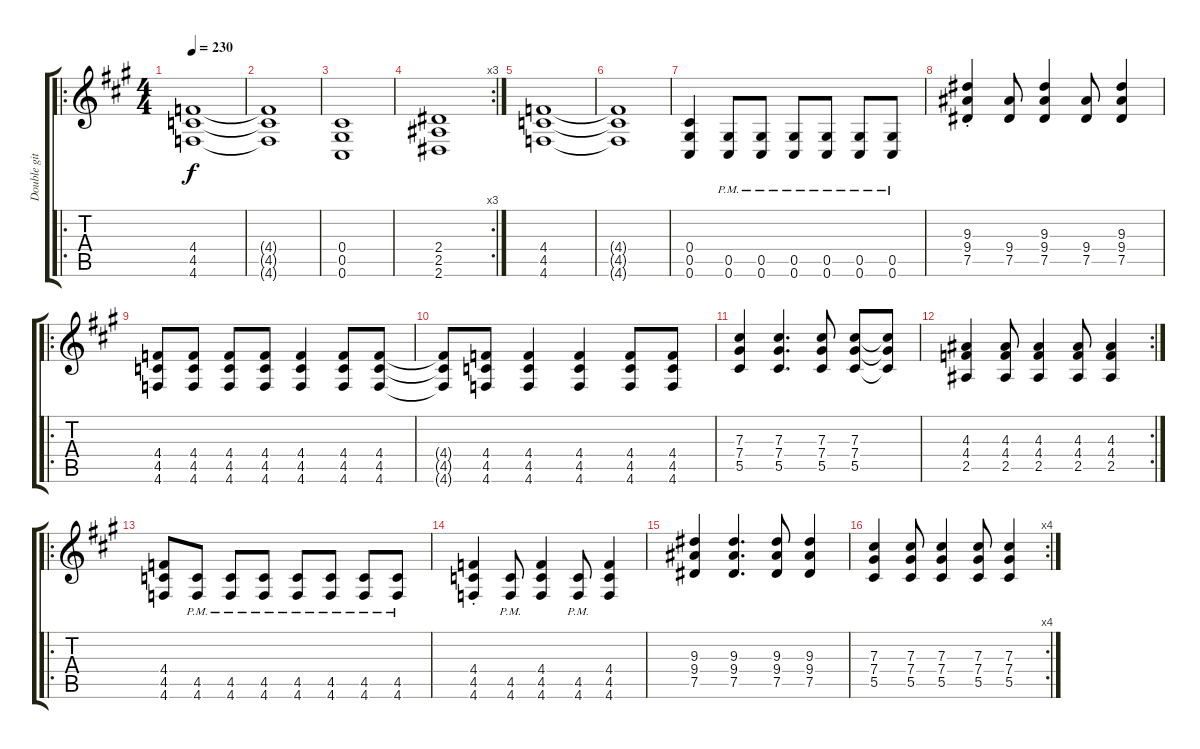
\track ("Double git.1" "Double git") {instrument distortionguitar}
\staff {score tabs}
\tuning (Eb4 Bb3 Gb3 Db3 Ab2 Db2) {hide}
\ro
\ts (4 4)
\tempo 230
\clef g2
\ks a
(4.4 4.5 4.6).1{dy f} |
(4.4{t} 4.5{t} 4.6{t}).1 |
(0.4 0.5 0.6).1 |
\rc 3
(2.4 2.5 2.6).1 |
(4.4 4.5 4.6).1 |
(4.4{t} 4.5{t} 4.6{t}).1 |
(0.4 0.5 0.6).4 (0.5{pm} 0.6{pm}).8 (0.5{pm} 0.6{pm}).8 (0.5{pm} 0.6{pm}).8 (0.5{pm} 0.6{pm}).8 (0.5{pm} 0.6{pm}).8 (0.5{pm} 0.6{pm}).8 |
(9.3{st} 9.4{st} 7.5{st}).4 (9.4 7.5).8 (9.3 9.4 7.5).4 (9.4 7.5).8 (9.3 9.4 7.5).4 |
\ro
(4.4 4.5 4.6).8 (4.4 4.5 4.6).8 (4.4 4.5 4.6).8 (4.4 4.5 4.6).8 (4.4 4.5 4.6).4 (4.4 4.5 4.6).8 (4.4 4.5 4.6).8 |
(4.4{t} 4.5{t} 4.6{t}).8 (4.4 4.5 4.6).8 (4.4 4.5 4.6).4 (4.4 4.5 4.6).4 (4.4 4.5 4.6).8 (4.4 4.5 4.6).8 |
(7.3 7.4 5.5).4 (7.3 7.4 5.5).4{d} (7.3 7.4 5.5).8 (7.3 7.4 5.5).8 (7.3{t} 7.4{t} 5.5{t}).8 |
\rc 2
(4.3 4.4 2.5).4 (4.3 4.4 2.5).8 (4.3 4.4 2.5).4 (4.3 4.4 2.5).8 (4.3 4.4 2.5).4 |
\ro
(4.4 4.5 4.6).8 (4.5{pm} 4.6{pm}).8 (4.5{pm} 4.6{pm}).8 (4.5{pm} 4.6{pm}).8 (4.5{pm} 4.6{pm}).8 (4.5{pm} 4.6{pm}).8 (4.5{pm} 4.6{pm}).8 (4.5{pm} 4.6{pm}).8 |
(4.4{st} 4.5{st} 4.6{st}).4 (4.5{pm} 4.6{pm}).8 (4.4 4.5 4.6).4 (4.5{pm} 4.6{pm}).8 (4.4 4.5 4.6).4 |
(9.3 9.4 7.5).4 (9.3 9.4 7.5).4{d} (9.3 9.4 7.5).8 (9.3 9.4 7.5).4 |
\rc 4
(7.3 7.4 5.5).4 (7.3 7.4 5.5).8 (7.3 7.4 5.5).4 (7.3 7.4 5.5).8 (7.3 7.4 5.5).4
